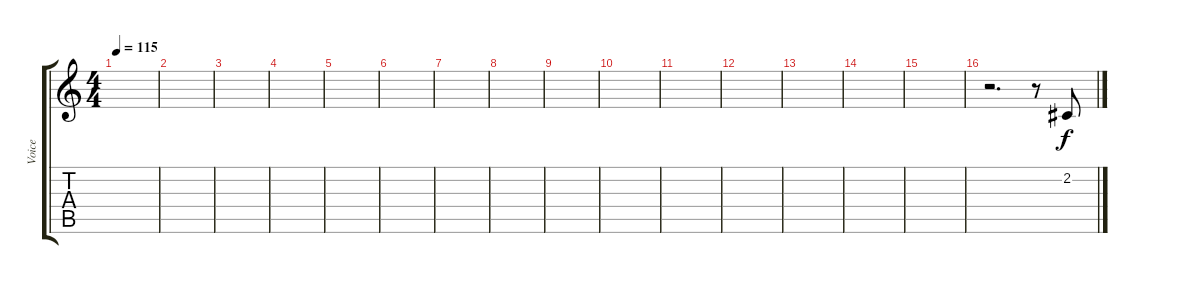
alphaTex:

\track ("Voice" "Voice") {instrument lead1square}
\staff {score tabs}
\tuning (E4 B3 G3 D3 A2 E2) {hide}
\ts (4 4)
\tempo 115
\clef g2
\ks c
|
|
|
|
|
|
|
|
|
|
|
|
|
|
|
r.2{d} r.8 2.2.8
